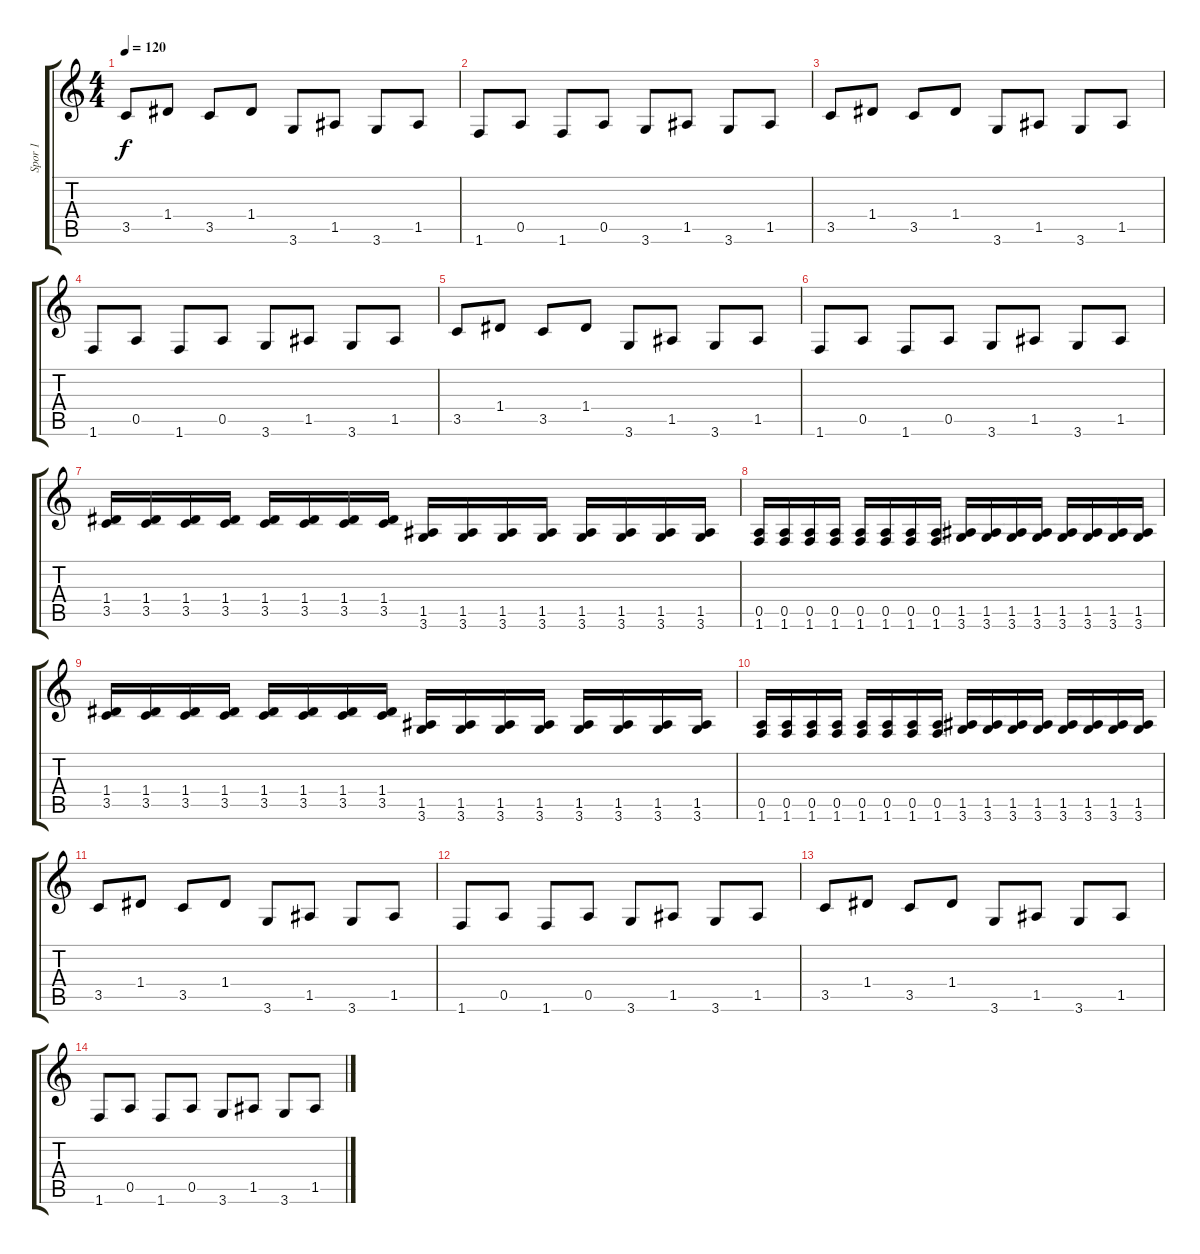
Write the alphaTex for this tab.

\track ("Spor 1" "Spor 1") {instrument distortionguitar}
\staff {score tabs}
\tuning (E4 B3 G3 D3 A2 E2) {hide}
\ts (4 4)
\tempo 120
\clef g2
\ks c
3.5.8{dy f} 1.4.8 3.5.8 1.4.8 3.6.8 1.5.8 3.6.8 1.5.8 |
1.6.8 0.5.8 1.6.8 0.5.8 3.6.8 1.5.8 3.6.8 1.5.8 |
3.5.8 1.4.8 3.5.8 1.4.8 3.6.8 1.5.8 3.6.8 1.5.8 |
1.6.8 0.5.8 1.6.8 0.5.8 3.6.8 1.5.8 3.6.8 1.5.8 |
3.5.8 1.4.8 3.5.8 1.4.8 3.6.8 1.5.8 3.6.8 1.5.8 |
1.6.8 0.5.8 1.6.8 0.5.8 3.6.8 1.5.8 3.6.8 1.5.8 |
(1.4 3.5).16 (1.4 3.5).16 (1.4 3.5).16 (1.4 3.5).16 (1.4 3.5).16 (1.4 3.5).16 (1.4 3.5).16 (1.4 3.5).16 (1.5 3.6).16 (1.5 3.6).16 (1.5 3.6).16 (1.5 3.6).16 (1.5 3.6).16 (1.5 3.6).16 (1.5 3.6).16 (1.5 3.6).16 |
(0.5 1.6).16 (0.5 1.6).16 (0.5 1.6).16 (0.5 1.6).16 (0.5 1.6).16 (0.5 1.6).16 (0.5 1.6).16 (0.5 1.6).16 (1.5 3.6).16 (1.5 3.6).16 (1.5 3.6).16 (1.5 3.6).16 (1.5 3.6).16 (1.5 3.6).16 (1.5 3.6).16 (1.5 3.6).16 |
(1.4 3.5).16 (1.4 3.5).16 (1.4 3.5).16 (1.4 3.5).16 (1.4 3.5).16 (1.4 3.5).16 (1.4 3.5).16 (1.4 3.5).16 (1.5 3.6).16 (1.5 3.6).16 (1.5 3.6).16 (1.5 3.6).16 (1.5 3.6).16 (1.5 3.6).16 (1.5 3.6).16 (1.5 3.6).16 |
(0.5 1.6).16 (0.5 1.6).16 (0.5 1.6).16 (0.5 1.6).16 (0.5 1.6).16 (0.5 1.6).16 (0.5 1.6).16 (0.5 1.6).16 (1.5 3.6).16 (1.5 3.6).16 (1.5 3.6).16 (1.5 3.6).16 (1.5 3.6).16 (1.5 3.6).16 (1.5 3.6).16 (1.5 3.6).16 |
3.5.8 1.4.8 3.5.8 1.4.8 3.6.8 1.5.8 3.6.8 1.5.8 |
1.6.8 0.5.8 1.6.8 0.5.8 3.6.8 1.5.8 3.6.8 1.5.8 |
3.5.8 1.4.8 3.5.8 1.4.8 3.6.8 1.5.8 3.6.8 1.5.8 |
1.6.8 0.5.8 1.6.8 0.5.8 3.6.8 1.5.8 3.6.8 1.5.8
